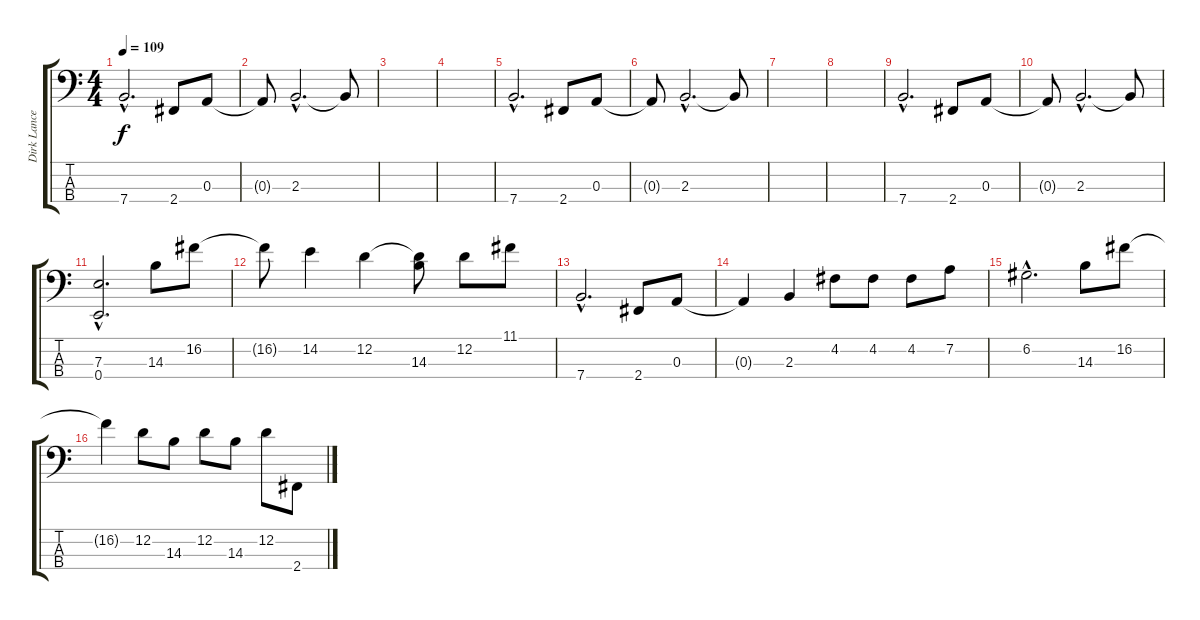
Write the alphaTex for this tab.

\track ("Dirk Lance" "Dirk Lance") {instrument electricbassfinger}
\staff {score tabs}
\tuning (G2 D2 A1 E1) {hide}
\ts (4 4)
\tempo 109
\clef f4
\ks c
7.4{hac}.2{d dy f} 2.4.8 0.3.8 |
0.3{t}.8 2.3{hac}.2{d} 2.3{t}.8 |
|
|
7.4{hac}.2{d} 2.4.8 0.3.8 |
0.3{t}.8 2.3{hac}.2{d} 2.3{t}.8 |
|
|
7.4{hac}.2{d} 2.4.8 0.3.8 |
0.3{t}.8 2.3{hac}.2{d} 2.3{t}.8 |
(7.3{hac} 0.4{hac}).2{d} 14.3.8 16.2.8 |
16.2{t}.8 14.2.4 12.2.4 (12.2{t} 14.3).8 12.2.8 11.1.8 |
7.4{hac}.2{d} 2.4.8 0.3.8 |
0.3{t}.4 2.3.4 4.2.8 4.2.8 4.2.8 7.2.8 |
6.2{hac}.2{d} 14.3.8 16.2.8 |
16.2{t}.4 12.2.8 14.3.8 12.2.8 14.3.8 12.2.8 2.4.8
